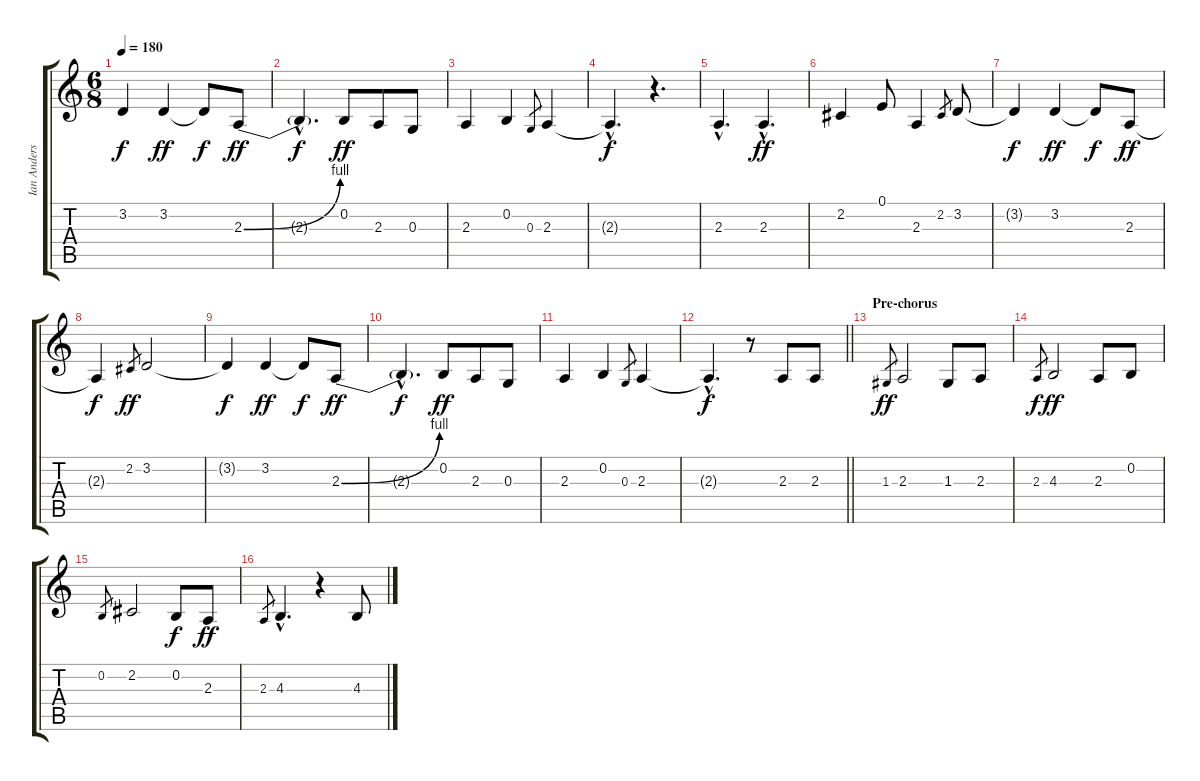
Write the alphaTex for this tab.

\track ("Ian Anderson - vocals" "Ian Anders") {instrument lead6voice}
\staff {score tabs}
\tuning (E4 B3 G3 D3 A2 E2) {hide}
\ts (6 8)
\tempo 180
\clef g2
\ks c
3.2{t}.4{dy f} 3.2.4{dy ff} 3.2{t}.8{dy f} 2.3{be (bend 0 0 60 4)}.8{dy ff} |
2.3{hac t}.4{d dy f} 0.2.8{dy ff} 2.3.8 0.3.8 |
2.3.4 0.2.4 0.3.8{gr} 2.3.4 |
2.3{hac t}.4{d dy f} r.4{d} |
2.3{hac}.4{d} 2.3{hac}.4{d dy ff} |
2.2.4 0.1.8 2.3.4 2.2.8{gr} 3.2.8 |
3.2{t}.4{dy f} 3.2.4{dy ff} 3.2{t}.8{dy f} 2.3.8{dy ff} |
2.3{t}.4{dy f} 2.2.8{gr dy ff} 3.2.2 |
3.2{t}.4{dy f} 3.2.4{dy ff} 3.2{t}.8{dy f} 2.3{be (bend 0 0 60 4)}.8{dy ff} |
2.3{hac t}.4{d dy f} 0.2.8{dy ff} 2.3.8 0.3.8 |
2.3.4 0.2.4 0.3.8{gr} 2.3.4 |
\barLineRight lightlight
2.3{hac t}.4{d dy f} r.8 2.3.8 2.3.8 |
\section ("" "Pre-chorus")
1.3.8{gr dy ff} 2.3.2 1.3.8 2.3.8 |
2.3.8{gr dy f} 4.3.2{dy ff} 2.3.8 0.2.8 |
0.2.8{gr} 2.2.2 0.2.8{dy f} 2.3.8{dy ff} |
2.3.8{gr} 4.3{hac}.4{d} r.4 4.3.8
